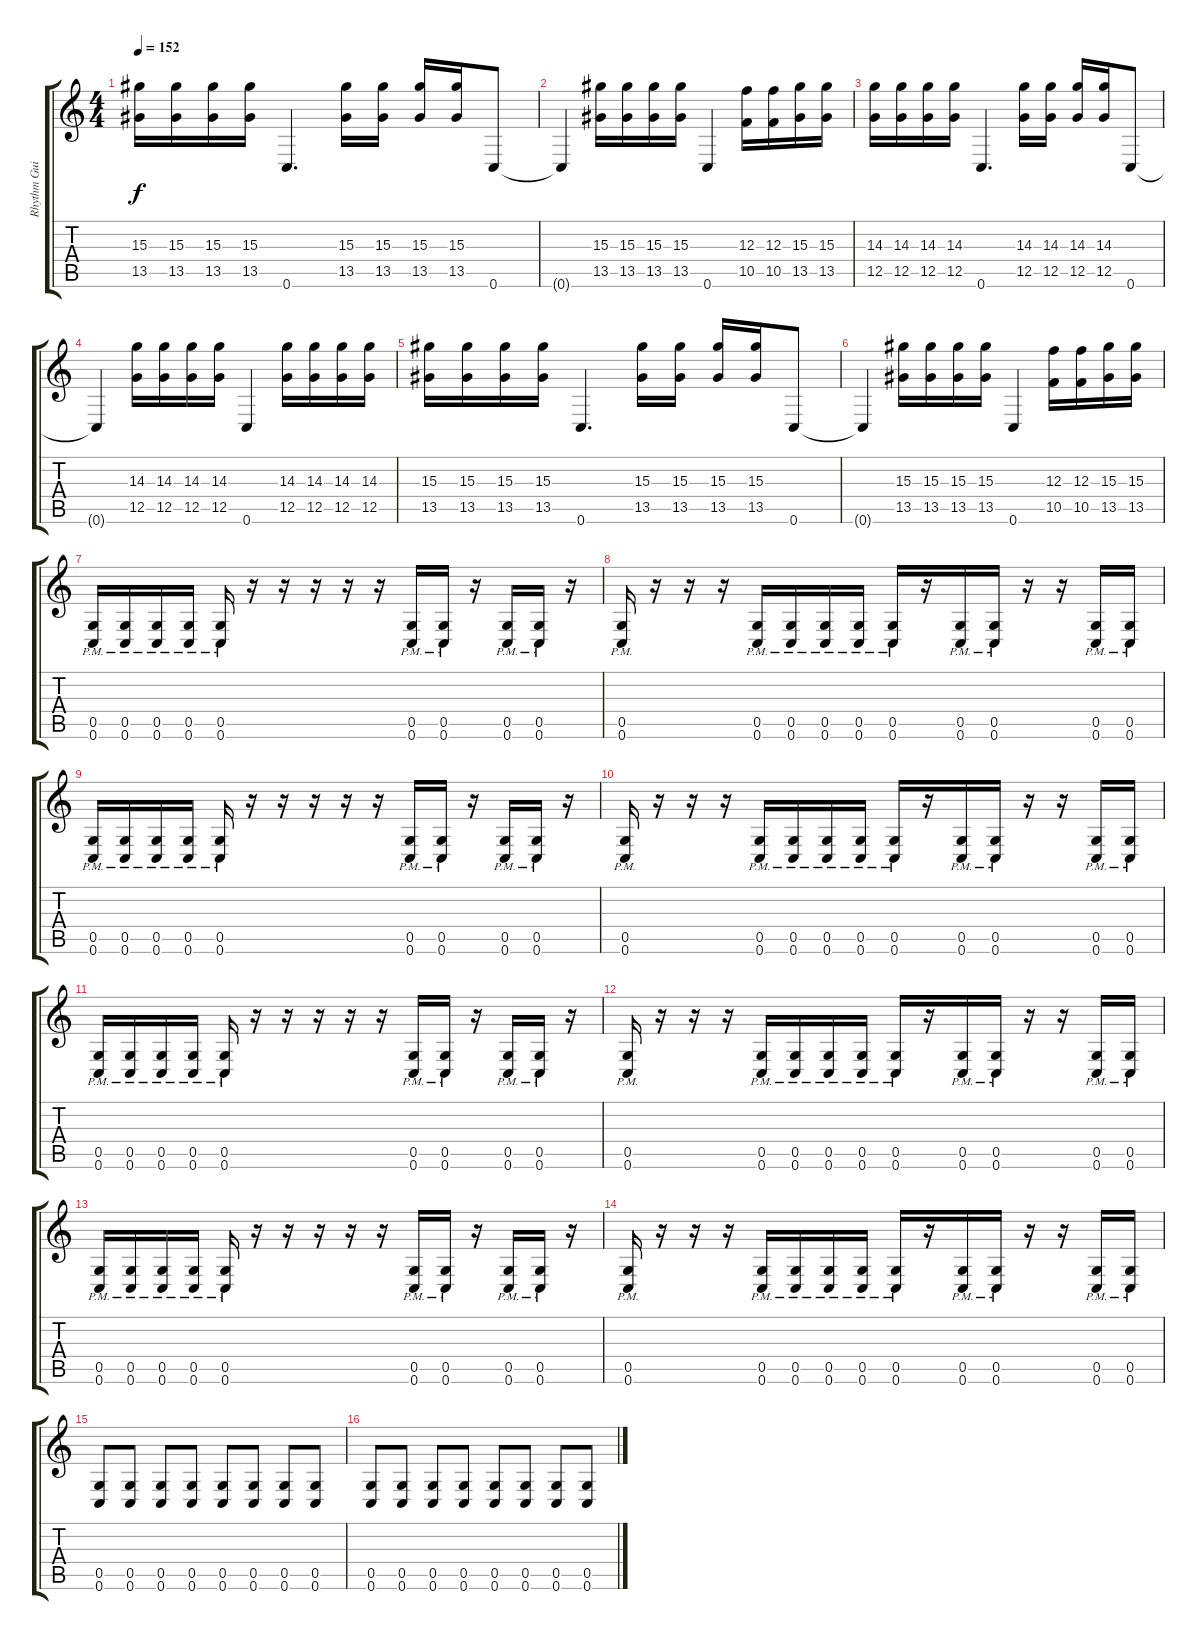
\track ("Rhythm Guitar 1" "Rhythm Gui") {instrument distortionguitar}
\staff {score tabs}
\tuning (D4 A3 F3 C3 G2 C2) {hide}
\ts (4 4)
\tempo 152
\clef g2
\ks c
(15.3 13.5).16{dy f} (15.3 13.5).16 (15.3 13.5).16 (15.3 13.5).16 0.6.4{d} (15.3 13.5).16 (15.3 13.5).16 (15.3 13.5).16 (15.3 13.5).16 0.6.8 |
0.6{t}.4 (15.3 13.5).16 (15.3 13.5).16 (15.3 13.5).16 (15.3 13.5).16 0.6.4 (12.3 10.5).16 (12.3 10.5).16 (15.3 13.5).16 (15.3 13.5).16 |
(14.3 12.5).16 (14.3 12.5).16 (14.3 12.5).16 (14.3 12.5).16 0.6.4{d} (14.3 12.5).16 (14.3 12.5).16 (14.3 12.5).16 (14.3 12.5).16 0.6.8 |
0.6{t}.4 (14.3 12.5).16 (14.3 12.5).16 (14.3 12.5).16 (14.3 12.5).16 0.6.4 (14.3 12.5).16 (14.3 12.5).16 (14.3 12.5).16 (14.3 12.5).16 |
(15.3 13.5).16 (15.3 13.5).16 (15.3 13.5).16 (15.3 13.5).16 0.6.4{d} (15.3 13.5).16 (15.3 13.5).16 (15.3 13.5).16 (15.3 13.5).16 0.6.8 |
0.6{t}.4 (15.3 13.5).16 (15.3 13.5).16 (15.3 13.5).16 (15.3 13.5).16 0.6.4 (12.3 10.5).16 (12.3 10.5).16 (15.3 13.5).16 (15.3 13.5).16 |
(0.5{pm} 0.6{pm}).16 (0.5{pm} 0.6{pm}).16 (0.5{pm} 0.6{pm}).16 (0.5{pm} 0.6{pm}).16 (0.5{pm} 0.6{pm}).16 r.16 r.16 r.16 r.16 r.16 (0.5{pm} 0.6{pm}).16 (0.5{pm} 0.6{pm}).16 r.16 (0.5{pm} 0.6{pm}).16 (0.5{pm} 0.6{pm}).16 r.16 |
(0.5{pm} 0.6{pm}).16 r.16 r.16 r.16 (0.5{pm} 0.6{pm}).16 (0.5{pm} 0.6{pm}).16 (0.5{pm} 0.6{pm}).16 (0.5{pm} 0.6{pm}).16 (0.5{pm} 0.6{pm}).16 r.16 (0.5{pm} 0.6{pm}).16 (0.5{pm} 0.6{pm}).16 r.16 r.16 (0.5{pm} 0.6{pm}).16 (0.5{pm} 0.6{pm}).16 |
(0.5{pm} 0.6{pm}).16 (0.5{pm} 0.6{pm}).16 (0.5{pm} 0.6{pm}).16 (0.5{pm} 0.6{pm}).16 (0.5{pm} 0.6{pm}).16 r.16 r.16 r.16 r.16 r.16 (0.5{pm} 0.6{pm}).16 (0.5{pm} 0.6{pm}).16 r.16 (0.5{pm} 0.6{pm}).16 (0.5{pm} 0.6{pm}).16 r.16 |
(0.5{pm} 0.6{pm}).16 r.16 r.16 r.16 (0.5{pm} 0.6{pm}).16 (0.5{pm} 0.6{pm}).16 (0.5{pm} 0.6{pm}).16 (0.5{pm} 0.6{pm}).16 (0.5{pm} 0.6{pm}).16 r.16 (0.5{pm} 0.6{pm}).16 (0.5{pm} 0.6{pm}).16 r.16 r.16 (0.5{pm} 0.6{pm}).16 (0.5{pm} 0.6{pm}).16 |
(0.5{pm} 0.6{pm}).16 (0.5{pm} 0.6{pm}).16 (0.5{pm} 0.6{pm}).16 (0.5{pm} 0.6{pm}).16 (0.5{pm} 0.6{pm}).16 r.16 r.16 r.16 r.16 r.16 (0.5{pm} 0.6{pm}).16 (0.5{pm} 0.6{pm}).16 r.16 (0.5{pm} 0.6{pm}).16 (0.5{pm} 0.6{pm}).16 r.16 |
(0.5{pm} 0.6{pm}).16 r.16 r.16 r.16 (0.5{pm} 0.6{pm}).16 (0.5{pm} 0.6{pm}).16 (0.5{pm} 0.6{pm}).16 (0.5{pm} 0.6{pm}).16 (0.5{pm} 0.6{pm}).16 r.16 (0.5{pm} 0.6{pm}).16 (0.5{pm} 0.6{pm}).16 r.16 r.16 (0.5{pm} 0.6{pm}).16 (0.5{pm} 0.6{pm}).16 |
(0.5{pm} 0.6{pm}).16 (0.5{pm} 0.6{pm}).16 (0.5{pm} 0.6{pm}).16 (0.5{pm} 0.6{pm}).16 (0.5{pm} 0.6{pm}).16 r.16 r.16 r.16 r.16 r.16 (0.5{pm} 0.6{pm}).16 (0.5{pm} 0.6{pm}).16 r.16 (0.5{pm} 0.6{pm}).16 (0.5{pm} 0.6{pm}).16 r.16 |
(0.5{pm} 0.6{pm}).16 r.16 r.16 r.16 (0.5{pm} 0.6{pm}).16 (0.5{pm} 0.6{pm}).16 (0.5{pm} 0.6{pm}).16 (0.5{pm} 0.6{pm}).16 (0.5{pm} 0.6{pm}).16 r.16 (0.5{pm} 0.6{pm}).16 (0.5{pm} 0.6{pm}).16 r.16 r.16 (0.5{pm} 0.6{pm}).16 (0.5{pm} 0.6{pm}).16 |
(0.5 0.6).8 (0.5 0.6).8 (0.5 0.6).8 (0.5 0.6).8 (0.5 0.6).8 (0.5 0.6).8 (0.5 0.6).8 (0.5 0.6).8 |
(0.5 0.6).8 (0.5 0.6).8 (0.5 0.6).8 (0.5 0.6).8 (0.5 0.6).8 (0.5 0.6).8 (0.5 0.6).8 (0.5 0.6).8
